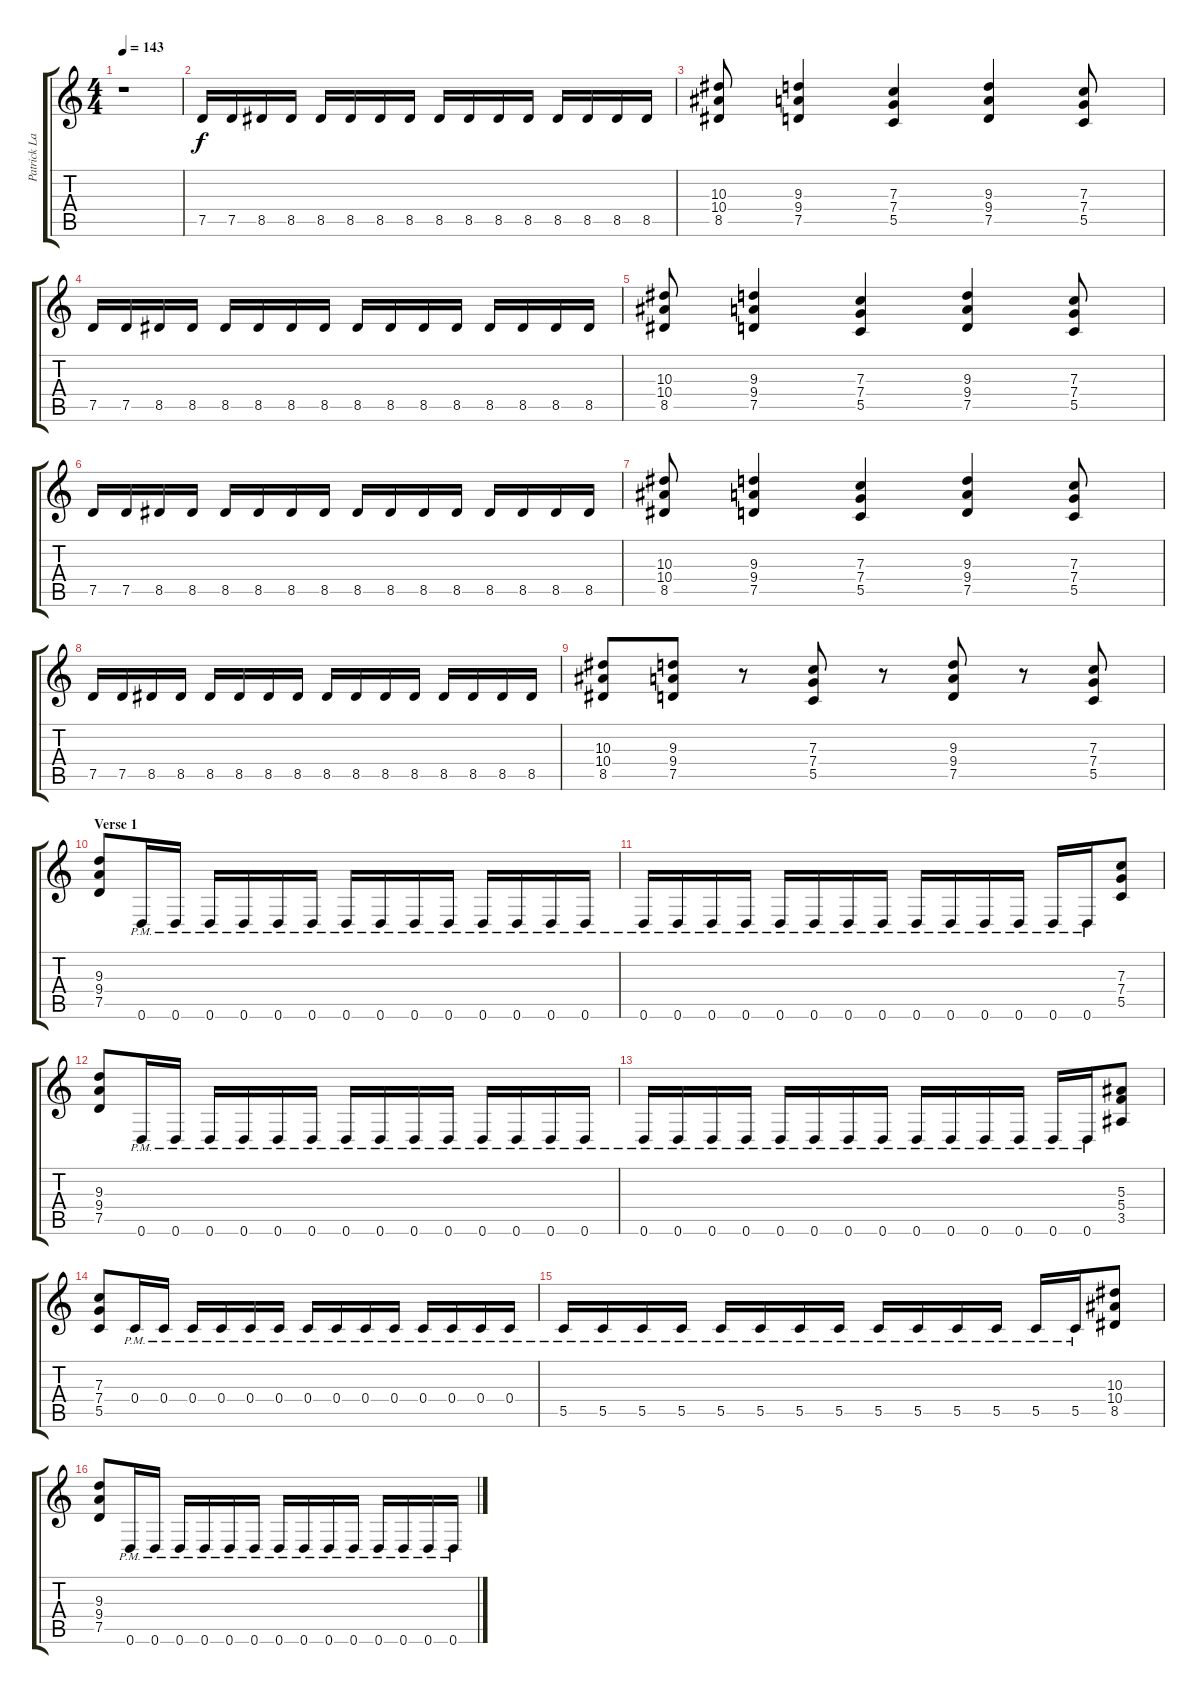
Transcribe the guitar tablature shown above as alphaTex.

\track ("Patrick Lachman" "Patrick La") {instrument distortionguitar}
\staff {score tabs}
\tuning (D4 A3 F3 C3 G2 D2) {hide}
\ts (4 4)
\tempo 143
\clef g2
\ks c
r.1{dy f instrument distortionguitar} |
7.5.16 7.5.16 8.5.16 8.5.16 8.5.16 8.5.16 8.5.16 8.5.16 8.5.16 8.5.16 8.5.16 8.5.16 8.5.16 8.5.16 8.5.16 8.5.16 |
(10.3 10.4 8.5).8 (9.3 9.4 7.5).4 (7.3 7.4 5.5).4 (9.3 9.4 7.5).4 (7.3 7.4 5.5).8 |
7.5.16 7.5.16 8.5.16 8.5.16 8.5.16 8.5.16 8.5.16 8.5.16 8.5.16 8.5.16 8.5.16 8.5.16 8.5.16 8.5.16 8.5.16 8.5.16 |
(10.3 10.4 8.5).8 (9.3 9.4 7.5).4 (7.3 7.4 5.5).4 (9.3 9.4 7.5).4 (7.3 7.4 5.5).8 |
7.5.16 7.5.16 8.5.16 8.5.16 8.5.16 8.5.16 8.5.16 8.5.16 8.5.16 8.5.16 8.5.16 8.5.16 8.5.16 8.5.16 8.5.16 8.5.16 |
(10.3 10.4 8.5).8 (9.3 9.4 7.5).4 (7.3 7.4 5.5).4 (9.3 9.4 7.5).4 (7.3 7.4 5.5).8 |
7.5.16 7.5.16 8.5.16 8.5.16 8.5.16 8.5.16 8.5.16 8.5.16 8.5.16 8.5.16 8.5.16 8.5.16 8.5.16 8.5.16 8.5.16 8.5.16 |
(10.3 10.4 8.5).8 (9.3 9.4 7.5).8 r.8 (7.3 7.4 5.5).8 r.8 (9.3 9.4 7.5).8 r.8 (7.3 7.4 5.5).8 |
\section ("" "Verse 1")
(9.3 9.4 7.5).8 0.6{pm}.16 0.6{pm}.16 0.6{pm}.16 0.6{pm}.16 0.6{pm}.16 0.6{pm}.16 0.6{pm}.16 0.6{pm}.16 0.6{pm}.16 0.6{pm}.16 0.6{pm}.16 0.6{pm}.16 0.6{pm}.16 0.6{pm}.16 |
0.6{pm}.16 0.6{pm}.16 0.6{pm}.16 0.6{pm}.16 0.6{pm}.16 0.6{pm}.16 0.6{pm}.16 0.6{pm}.16 0.6{pm}.16 0.6{pm}.16 0.6{pm}.16 0.6{pm}.16 0.6{pm}.16 0.6{pm}.16 (7.3 7.4 5.5).8 |
(9.3 9.4 7.5).8 0.6{pm}.16 0.6{pm}.16 0.6{pm}.16 0.6{pm}.16 0.6{pm}.16 0.6{pm}.16 0.6{pm}.16 0.6{pm}.16 0.6{pm}.16 0.6{pm}.16 0.6{pm}.16 0.6{pm}.16 0.6{pm}.16 0.6{pm}.16 |
0.6{pm}.16 0.6{pm}.16 0.6{pm}.16 0.6{pm}.16 0.6{pm}.16 0.6{pm}.16 0.6{pm}.16 0.6{pm}.16 0.6{pm}.16 0.6{pm}.16 0.6{pm}.16 0.6{pm}.16 0.6{pm}.16 0.6{pm}.16 (5.3 5.4 3.5).8 |
(7.3 7.4 5.5).8 0.4{pm}.16 0.4{pm}.16 0.4{pm}.16 0.4{pm}.16 0.4{pm}.16 0.4{pm}.16 0.4{pm}.16 0.4{pm}.16 0.4{pm}.16 0.4{pm}.16 0.4{pm}.16 0.4{pm}.16 0.4{pm}.16 0.4{pm}.16 |
5.5{pm}.16 5.5{pm}.16 5.5{pm}.16 5.5{pm}.16 5.5{pm}.16 5.5{pm}.16 5.5{pm}.16 5.5{pm}.16 5.5{pm}.16 5.5{pm}.16 5.5{pm}.16 5.5{pm}.16 5.5{pm}.16 5.5{pm}.16 (10.3 10.4 8.5).8 |
(9.3 9.4 7.5).8 0.6{pm}.16 0.6{pm}.16 0.6{pm}.16 0.6{pm}.16 0.6{pm}.16 0.6{pm}.16 0.6{pm}.16 0.6{pm}.16 0.6{pm}.16 0.6{pm}.16 0.6{pm}.16 0.6{pm}.16 0.6{pm}.16 0.6{pm}.16
